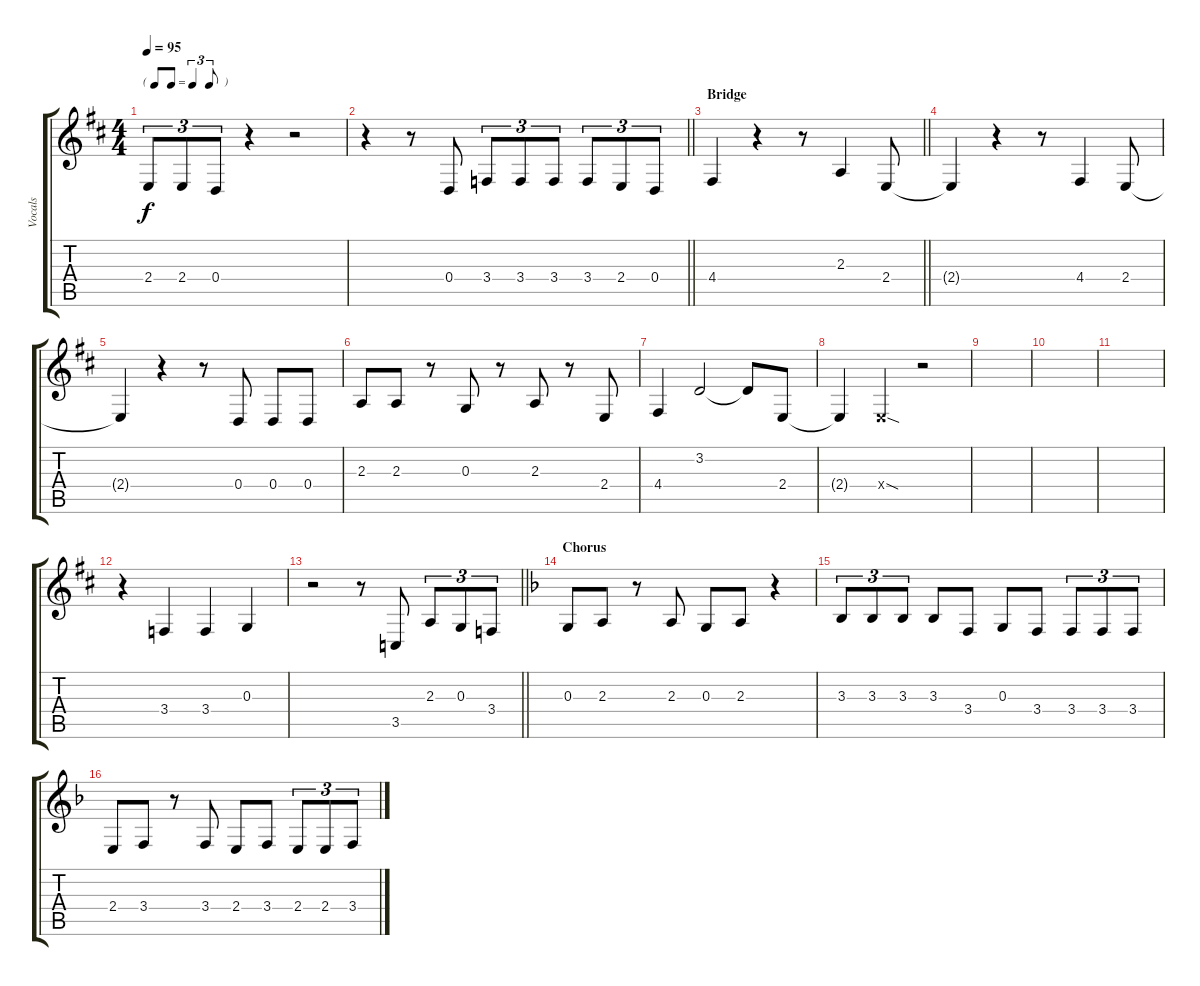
\track ("Vocals" "Vocals") {instrument sopranosax}
\staff {score tabs}
\tuning (E4 B3 G3 D3 A2 E2) {hide}
\ts (4 4)
\tf triplet8th
\tempo 95
\clef g2
\ks d
2.4.8{tu (3 2) dy f} 2.4.8{tu (3 2)} 0.4.8{tu (3 2)} r.4 r.2 |
\barLineRight lightlight
r.4 r.8 0.4.8 3.4.8{tu (3 2)} 3.4.8{tu (3 2)} 3.4.8{tu (3 2)} 3.4.8{tu (3 2)} 2.4.8{tu (3 2)} 0.4.8{tu (3 2)} |
\section ("" "Bridge")
\barLineRight lightlight
4.4.4 r.4 r.8 2.3.4 2.4.8 |
2.4{t}.4 r.4 r.8 4.4.4 2.4.8 |
2.4{t}.4 r.4 r.8 0.4.8 0.4.8 0.4.8 |
2.3.8 2.3.8 r.8 0.3.8 r.8 2.3.8 r.8 2.4.8 |
4.4.4 3.2.2 3.2{t}.8 2.4.8 |
2.4{t}.4 2.4{sod x}.4 r.2 |
|
|
|
r.4 3.4.4 3.4.4 0.3.4 |
\barLineRight lightlight
r.2 r.8 3.5.8 2.3.8{tu (3 2)} 0.3.8{tu (3 2)} 3.4.8{tu (3 2)} |
\section ("" "Chorus")
\ks f
0.3.8 2.3.8 r.8 2.3.8 0.3.8 2.3.8 r.4 |
3.3.8{tu (3 2)} 3.3.8{tu (3 2)} 3.3.8{tu (3 2)} 3.3.8 3.4.8 0.3.8 3.4.8 3.4.8{tu (3 2)} 3.4.8{tu (3 2)} 3.4.8{tu (3 2)} |
2.4.8 3.4.8 r.8 3.4.8 2.4.8 3.4.8 2.4.8{tu (3 2)} 2.4.8{tu (3 2)} 3.4.8{tu (3 2)}
